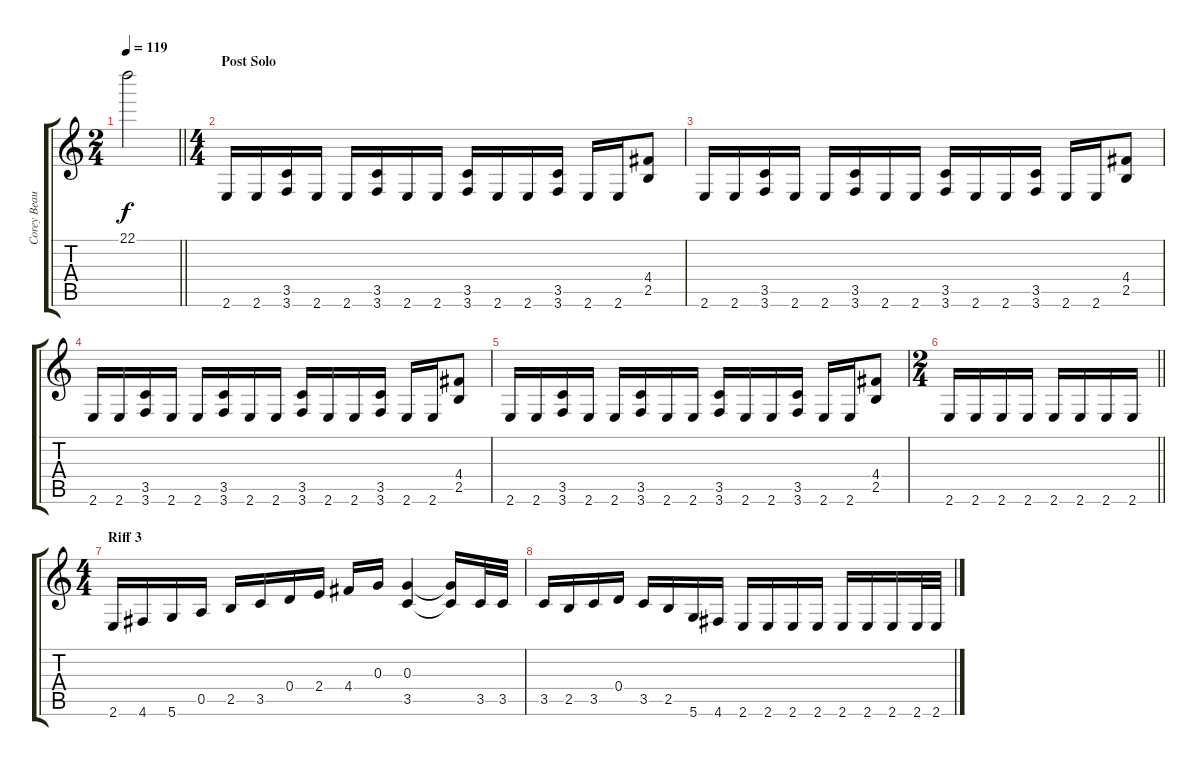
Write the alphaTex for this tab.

\track ("Corey Beaulieu (lead guitar)" "Corey Beau") {instrument distortionguitar}
\staff {score tabs}
\tuning (E4 B3 G3 D3 A2 D2) {hide}
\ts (2 4)
\tempo 119
\clef g2
\barLineRight lightlight
\ks c
22.1{t}.2{dy f} |
\ts (4 4)
\section ("" "Post Solo")
2.6.16{volume 15 instrument distortionguitar} 2.6.16 (3.5 3.6).16 2.6.16 2.6.16 (3.5 3.6).16 2.6.16 2.6.16 (3.5 3.6).16 2.6.16 2.6.16 (3.5 3.6).16 2.6.16 2.6.16 (4.4 2.5).8 |
2.6.16 2.6.16 (3.5 3.6).16 2.6.16 2.6.16 (3.5 3.6).16 2.6.16 2.6.16 (3.5 3.6).16 2.6.16 2.6.16 (3.5 3.6).16 2.6.16 2.6.16 (4.4 2.5).8 |
2.6.16 2.6.16 (3.5 3.6).16 2.6.16 2.6.16 (3.5 3.6).16 2.6.16 2.6.16 (3.5 3.6).16 2.6.16 2.6.16 (3.5 3.6).16 2.6.16 2.6.16 (4.4 2.5).8 |
2.6.16 2.6.16 (3.5 3.6).16 2.6.16 2.6.16 (3.5 3.6).16 2.6.16 2.6.16 (3.5 3.6).16 2.6.16 2.6.16 (3.5 3.6).16 2.6.16 2.6.16 (4.4 2.5).8 |
\ts (2 4)
\barLineRight lightlight
2.6.16 2.6.16 2.6.16 2.6.16 2.6.16 2.6.16 2.6.16 2.6.16 |
\ts (4 4)
\section ("" "Riff 3")
2.6.16 4.6.16 5.6.16 0.5.16 2.5.16 3.5.16 0.4.16 2.4.16 4.4.16 0.3.16 (0.3 3.5).4 (0.3{t} 3.5{t}).16 3.5.32 3.5.32 |
3.5.16 2.5.16 3.5.16 0.4.16 3.5.16 2.5.16 5.6.16 4.6.16 2.6.16 2.6.16 2.6.16 2.6.16 2.6.16 2.6.16 2.6.16 2.6.32 2.6.32
